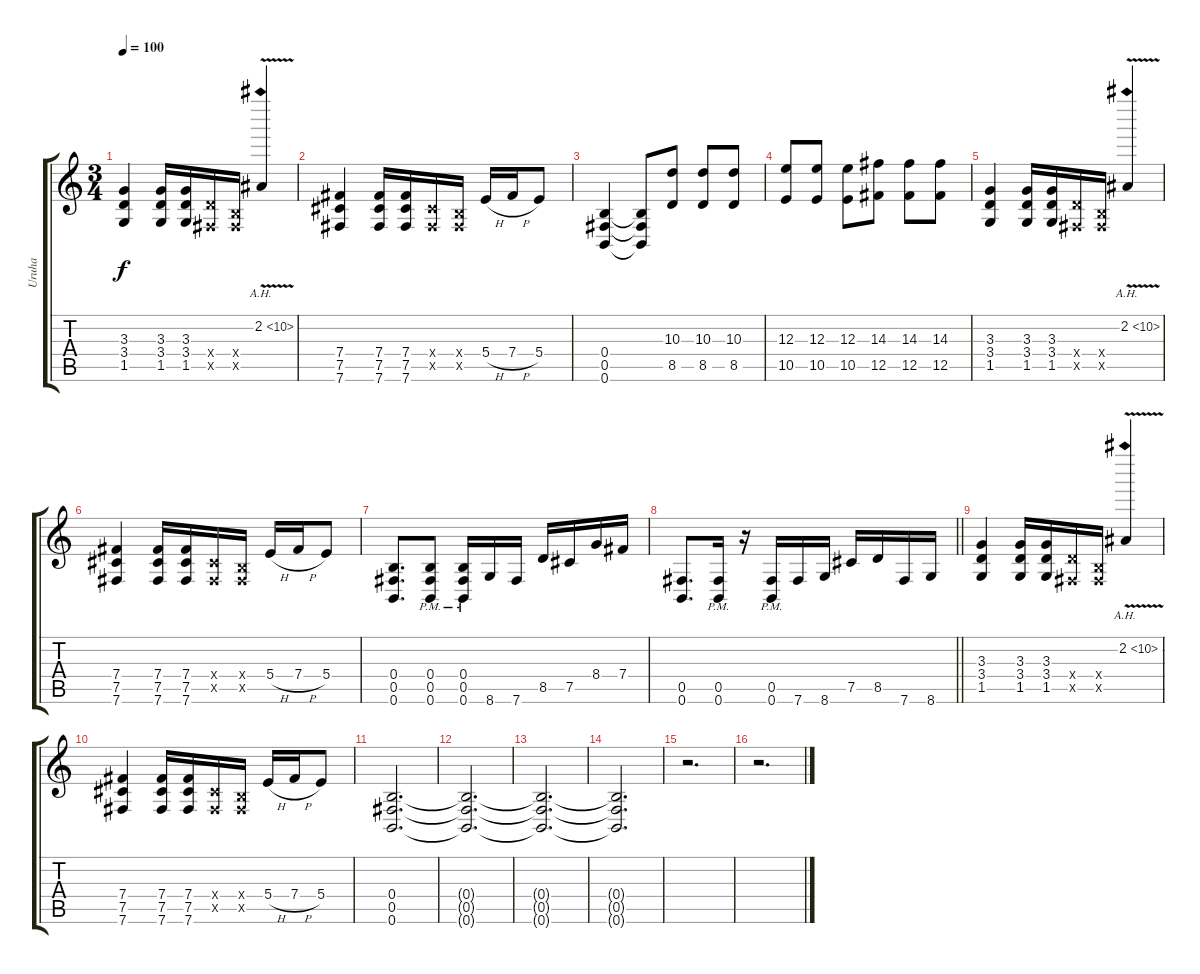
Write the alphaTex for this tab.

\track ("Uruha" "Uruha") {instrument distortionguitar}
\staff {score tabs}
\tuning (Db4 Ab3 E3 B2 Gb2 B1) {hide}
\ts (3 4)
\tempo 100
\clef g2
\ks c
(3.3 3.4 1.5).4{dy f} (3.3 3.4 1.5).16 (3.3 3.4 1.5).16 (3.4{x} 0.5{x}).16 (0.4{x} 0.5{x}).16 2.2{ah 8 v}.4 |
(7.4 7.5 7.6).4 (7.4 7.5 7.6).16 (7.4 7.5 7.6).16 (2.4{x} 0.5{x}).16 (0.4{x} 0.5{x}).16 5.4{h}.16 7.4{h}.16 5.4.8 |
(0.4 0.5 0.6).4 (0.4{t} 0.5{t} 0.6{t}).8 (10.3 8.5).8 (10.3 8.5).8 (10.3 8.5).8 |
(12.3 10.5).8 (12.3 10.5).8 (12.3 10.5).8 (14.3 12.5).8 (14.3 12.5).8 (14.3 12.5).8 |
(3.3 3.4 1.5).4 (3.3 3.4 1.5).16 (3.3 3.4 1.5).16 (3.4{x} 0.5{x}).16 (0.4{x} 0.5{x}).16 2.2{ah 8 v}.4 |
(7.4 7.5 7.6).4 (7.4 7.5 7.6).16 (7.4 7.5 7.6).16 (2.4{x} 0.5{x}).16 (0.4{x} 0.5{x}).16 5.4{h}.16 7.4{h}.16 5.4.8 |
(0.4 0.5 0.6).8{d} (0.4{pm} 0.5{pm} 0.6{pm}).8 (0.4{pm} 0.5{pm} 0.6{pm}).16 8.6.16 7.6.16 8.5.16 7.5.16 8.4.16 7.4.16 |
\barLineRight lightlight
(0.5 0.6).8{d} (0.5{pm} 0.6).16 r.16 (0.5{pm} 0.6).16 7.6.16 8.6.16 7.5.16 8.5.16 7.6.16 8.6.16 |
(3.3 3.4 1.5).4 (3.3 3.4 1.5).16 (3.3 3.4 1.5).16 (3.4{x} 0.5{x}).16 (0.4{x} 0.5{x}).16 2.2{ah 8 v}.4 |
(7.4 7.5 7.6).4 (7.4 7.5 7.6).16 (7.4 7.5 7.6).16 (2.4{x} 0.5{x}).16 (0.4{x} 0.5{x}).16 5.4{h}.16 7.4{h}.16 5.4.8 |
(0.4 0.5 0.6).2{d} |
(0.4{t} 0.5{t} 0.6{t}).2{d} |
(0.4{t} 0.5{t} 0.6{t}).2{d} |
(0.4{t} 0.5{t} 0.6{t}).2{d} |
r.2{d} |
r.2{d}
